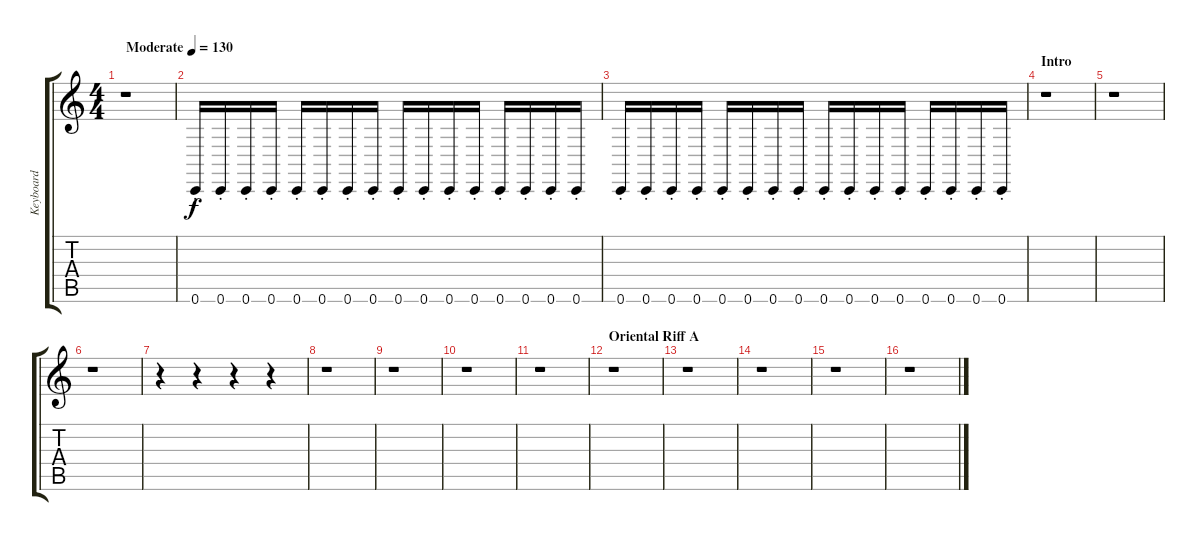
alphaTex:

\track ("Keyboard" "Keyboard") {instrument lead2sawtooth}
\staff {score tabs}
\tuning (D4 A3 F3 C3 G2 C2) {hide}
\ts (4 4)
\tempo (130 "Moderate")
\clef g2
\ks c
r.1{dy f instrument lead2sawtooth} |
0.6{st}.16 0.6{st}.16 0.6{st}.16 0.6{st}.16 0.6{st}.16 0.6{st}.16 0.6{st}.16 0.6{st}.16 0.6{st}.16 0.6{st}.16 0.6{st}.16 0.6{st}.16 0.6{st}.16 0.6{st}.16 0.6{st}.16 0.6{st}.16 |
0.6{st}.16 0.6{st}.16 0.6{st}.16 0.6{st}.16 0.6{st}.16 0.6{st}.16 0.6{st}.16 0.6{st}.16 0.6{st}.16 0.6{st}.16 0.6{st}.16 0.6{st}.16 0.6{st}.16 0.6{st}.16 0.6{st}.16 0.6{st}.16 |
\section ("" "Intro")
r.1 |
r.1 |
r.1 |
r.4 r.4 r.4 r.4 |
r.1 |
r.1 |
r.1 |
r.1 |
\section ("" "Oriental Riff A")
r.1 |
r.1 |
r.1 |
r.1 |
r.1
